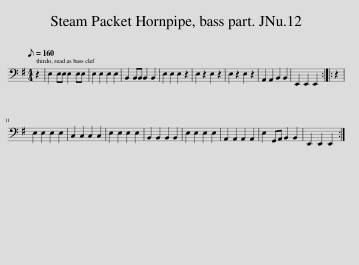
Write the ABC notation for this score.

X:1
L:1/8
Q:1/8=160
M:4/4
I:linebreak $
K:G
V:1 bass
V:1
 z2 | E,2 E,E, E,2 E,E, | E,2 E,2 E,2 E,2 | B,,2 B,,B,, B,,2 B,,2 | E,2 E,2 E,2 z2 | %5
 E,2 z2 E,2 z2 | E,2 z2 E,2 z2 | A,,2 A,,2 B,,2 B,,2 | E,,2 E,,2 E,,2 :: z2 |$ %10
 E,2 E,2 E,2 E,2 | C,2 C,2 C,2 C,2 | E,2 E,2 E,2 E,2 | B,,2 B,,2 B,,2 B,,2 | E,2 E,2 E,2 E,2 | %15
 A,,2 A,,2 A,,2 A,,2 | E,2 G,,A,, B,,2 B,,2 | E,,2 E,,2 E,,2 :| %18
